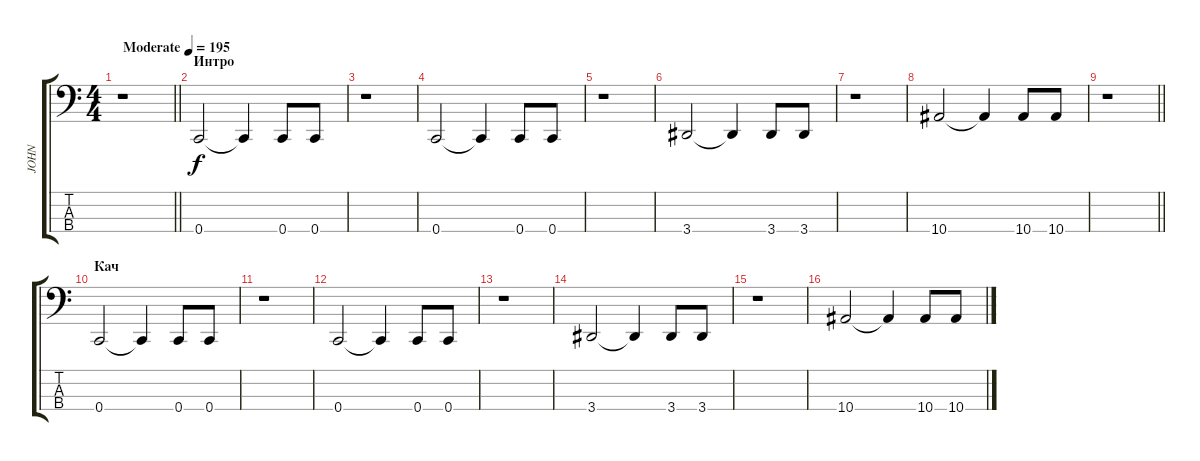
\track ("JOHN" "JOHN") {instrument electricbasspick}
\staff {score tabs}
\tuning (F2 C2 G1 C1) {hide}
\ts (4 4)
\tempo (195 "Moderate")
\clef f4
\barLineRight lightlight
\ks c
r.1{dy f instrument electricbasspick} |
\section ("" "Интро")
0.4.2 0.4{t}.4 0.4.8 0.4.8 |
r.1 |
0.4.2 0.4{t}.4 0.4.8 0.4.8 |
r.1 |
3.4.2 3.4{t}.4 3.4.8 3.4.8 |
r.1 |
10.4.2 10.4{t}.4 10.4.8 10.4.8 |
\barLineRight lightlight
r.1 |
\section ("" "Кач")
0.4.2 0.4{t}.4 0.4.8 0.4.8 |
r.1 |
0.4.2 0.4{t}.4 0.4.8 0.4.8 |
r.1 |
3.4.2 3.4{t}.4 3.4.8 3.4.8 |
r.1 |
10.4.2 10.4{t}.4 10.4.8 10.4.8
